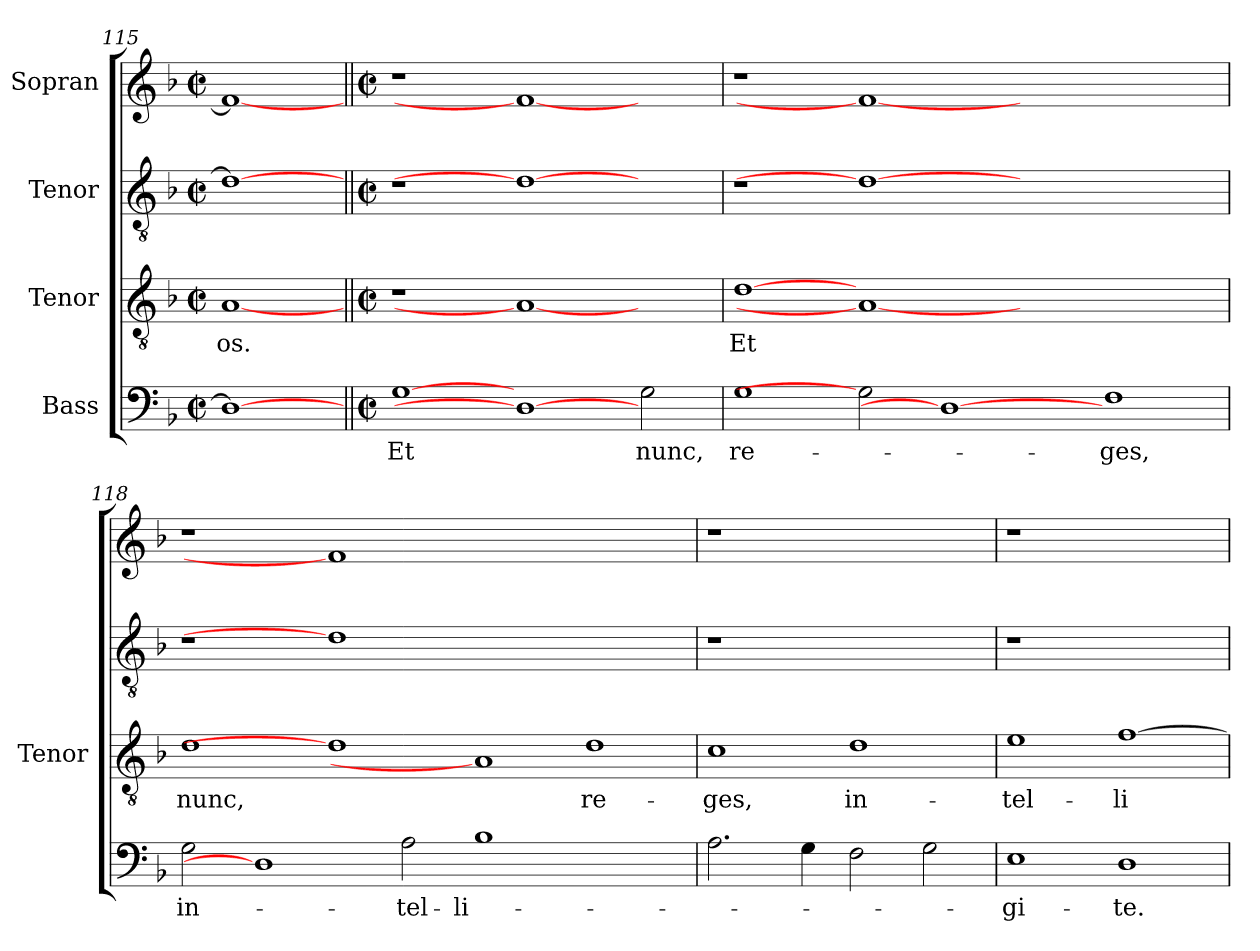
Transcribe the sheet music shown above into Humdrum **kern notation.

**kern	**text	**kern	**text	**kern	**kern
*part4	*part4	*part3	*part3	*part2	*part1
*staff4	*staff4	*staff3	*staff3	*staff2	*staff1
*I"Bass	*	*I"Tenor	*	*I"Tenor	*I"Sopran
*	*	*I'Tenor	*	*	*
*clefF4	*	*clefGv2	*	*clefGv2	*clefG2
*	*	*ITrd7c12	*	*ITrd7c12	*
*k[b-]	*	*k[b-]	*	*k[b-]	*k[b-]
*F:	*	*F:	*	*F:	*F:
*M2/2	*	*M2/2	*	*M2/2	*M2/2
*met(c|)	*	*met(c|)	*	*met(c|)	*met(c|)
=115	=115	=115	=115	=115	=115
!	!	!	!LO:LY:b:color=#000000	!	!
1Di_<	.	[1AAi	-os.	1Di_<	1fi_<
!!LO:LB:g=z
=116||	=116||	=116||	=116||	=116||	=116||
*M2/2	*	*M2/2	*	*M2/2	*M2/2
*met(c|)	*	*met(c|)	*	*met(c|)	*met(c|)
!	!LO:LY:b:color=#000000	!LO:N:vis=1	!	!LO:N:vis=1	!LO:N:vis=1
[1Gi	Et	1r	.	1r	1r
1Di_	.	1AAi_	.	1Di_	1fi_
!	!LO:LY:b:color=#000000	!	!	!	!
2Gi\	nunc,	2ryy	.	2ryy	2ryy
=117	=117	=117	=117	=117	=117
!	!LO:LY:b:color=#000000	!	!	!	!
!	!	!	!LO:LY:b:color=#000000	!LO:N:vis=1	!LO:N:vis=1
1Gi	re-	[1Di	Et	1r	1r
2Gi]	.	1AAi_	.	1Di_	1fi_
1Di_	.	.	.	.	.
.	.	1.ryy	.	1.ryy	1.ryy
!	!LO:LY:b:color=#000000	!	!	!	!
1Fi	-ges,	.	.	.	.
=118	=118	=118	=118	=118	=118
!	!LO:LY:b:color=#000000	!	!	!	!
!	!	!	!LO:LY:b:color=#000000	!LO:N:vis=1	!LO:N:vis=1
2Gi\	in-	1Di	nunc,	1r	1r
1Di]	.	.	.	.	.
.	.	1Di]	.	1Di]	1fi]
!	!LO:LY:b:color=#000000	!	!	!	!
2Ai\	-tel-	.	.	.	.
!	!LO:LY:b:color=#000000	!	!	!	!
1B-i	-li-	1AAi]	.	0ryy	0ryy
!	!	!	!LO:LY:b:color=#000000	!	!
1ryy	.	1Di	re-	.	.
=119	=119	=119	=119	=119	=119
!	!	!	!LO:LY:b:color=#000000	!LO:N:vis=1	!LO:N:vis=1
2.Ai\	.	1Ci	-ges,	1r	1r
4Gi\	.	.	.	.	.
!	!	!	!LO:LY:b:color=#000000	!	!
2Fi\	.	1Di	in-	1ryy	1ryy
2Gi\	.	.	.	.	.
=120	=120	=120	=120	=120	=120
!	!LO:LY:b:color=#000000	!	!	!	!
!	!	!	!LO:LY:b:color=#000000	!LO:N:vis=1	!LO:N:vis=1
1Ei	-gi-	1Ei	-tel-	1r	1r
!	!LO:LY:b:color=#000000	!	!	!	!
!	!	!	!LO:LY:b:color=#000000	!	!
1Di	-te.	[>1Fi	-li-	1ryy	1ryy
=	=	=	=	=	=
*-	*-	*-	*-	*-	*-
